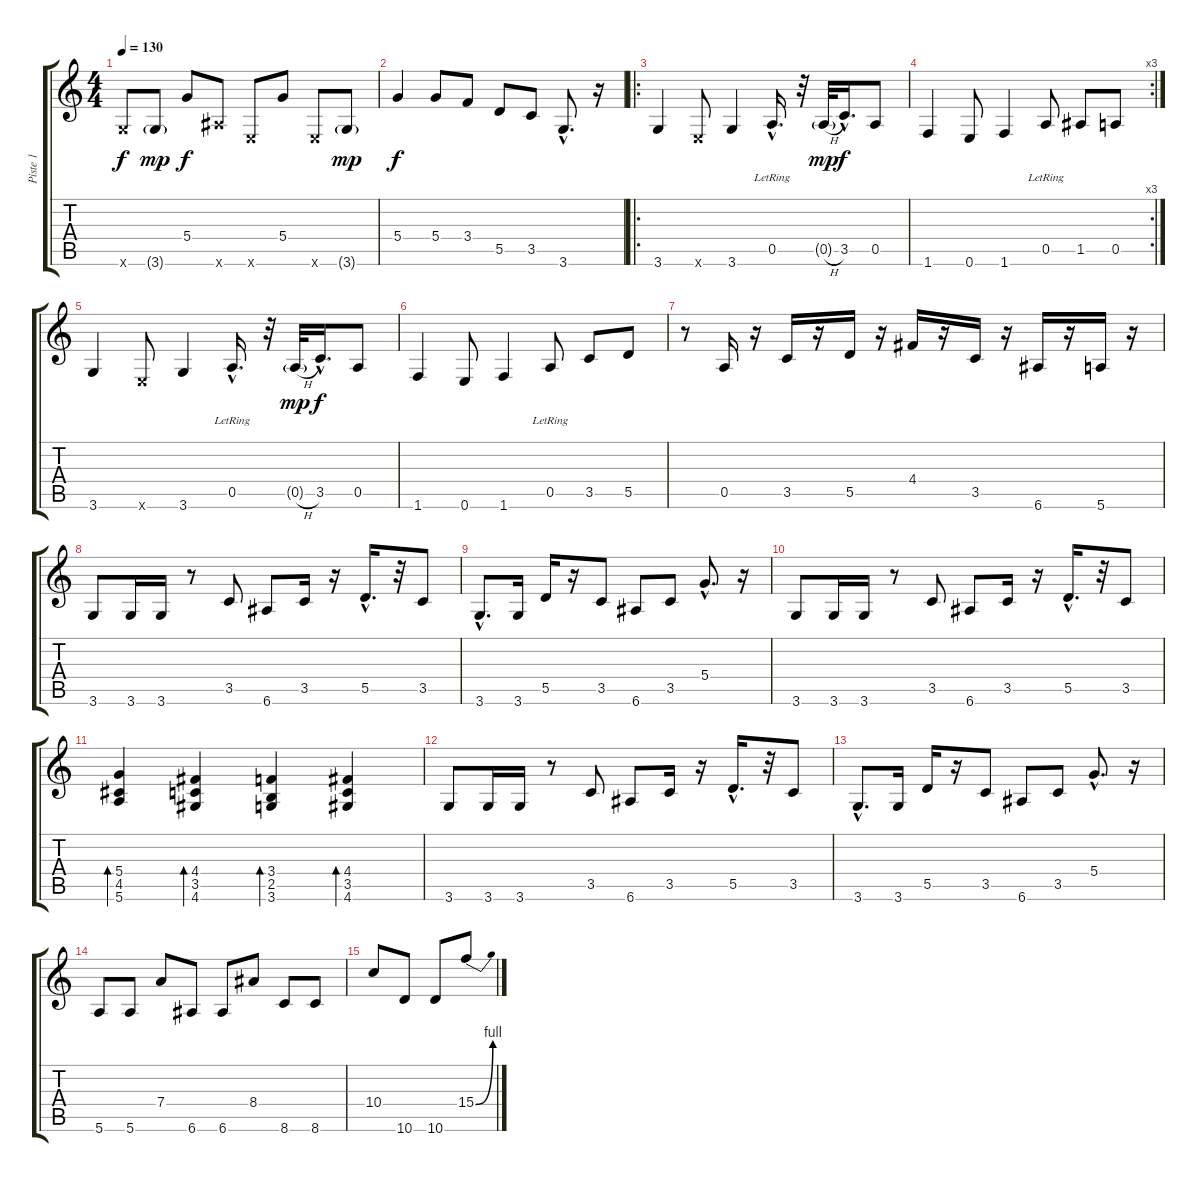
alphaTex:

\track ("Piste 1" "Piste 1") {instrument acousticguitarsteel}
\staff {score tabs}
\tuning (E4 B3 G3 D3 A2 E2) {hide}
\ts (4 4)
\tempo 130
\clef g2
\ks c
3.6{x}.8{dy f} 3.6{g}.8{dy mp} 5.4.8{dy f} 6.6{x}.8 0.6{x}.8 5.4.8 0.6{x}.8 3.6{g}.8{dy mp} |
5.4.4{dy f} 5.4.8 3.4.8 5.5.8 3.5.8 3.6{hac}.8{d} r.16 |
\ro
3.6.4 0.6{x}.8 3.6.4 0.5{hac lr}.16{d} r.32 0.5{h g}.32{dy mp} 3.5{hac}.16{d dy f} 0.5.8 |
\rc 3
1.6.4 0.6.8 1.6.4 0.5{lr}.8 1.5.8 0.5.8 |
3.6.4 0.6{x}.8 3.6.4 0.5{hac lr}.16{d} r.32 0.5{h g}.32{dy mp} 3.5{hac}.16{d dy f} 0.5.8 |
1.6.4 0.6.8 1.6.4 0.5{lr}.8 3.5.8 5.5.8 |
r.8 0.5.16 r.16 3.5.16 r.16 5.5.16 r.16 4.4.16 r.16 3.5.16 r.16 6.6.16 r.16 5.6.16 r.16 |
3.6.8 3.6.16 3.6.16 r.8 3.5.8 6.6.8 3.5.16 r.16 5.5{hac}.16{d} r.32 3.5.8 |
3.6{hac}.8{d} 3.6.16 5.5.16 r.16 3.5.8 6.6.8 3.5.8 5.4{hac}.8{d} r.16 |
3.6.8 3.6.16 3.6.16 r.8 3.5.8 6.6.8 3.5.16 r.16 5.5{hac}.16{d} r.32 3.5.8 |
(5.4 4.5 5.6).4{bd 60} (4.4 3.5 4.6).4{bd 60} (3.4 2.5 3.6).4{bd 60} (4.4 3.5 4.6).4{bd 60} |
3.6.8 3.6.16 3.6.16 r.8 3.5.8 6.6.8 3.5.16 r.16 5.5{hac}.16{d} r.32 3.5.8 |
3.6{hac}.8{d} 3.6.16 5.5.16 r.16 3.5.8 6.6.8 3.5.8 5.4{hac}.8{d} r.16 |
5.6.8 5.6.8 7.4.8 6.6.8 6.6.8 8.4.8 8.6.8 8.6.8 |
10.4.8 10.6.8 10.6.8 15.4{be (bend 0 0 60 4)}.8
